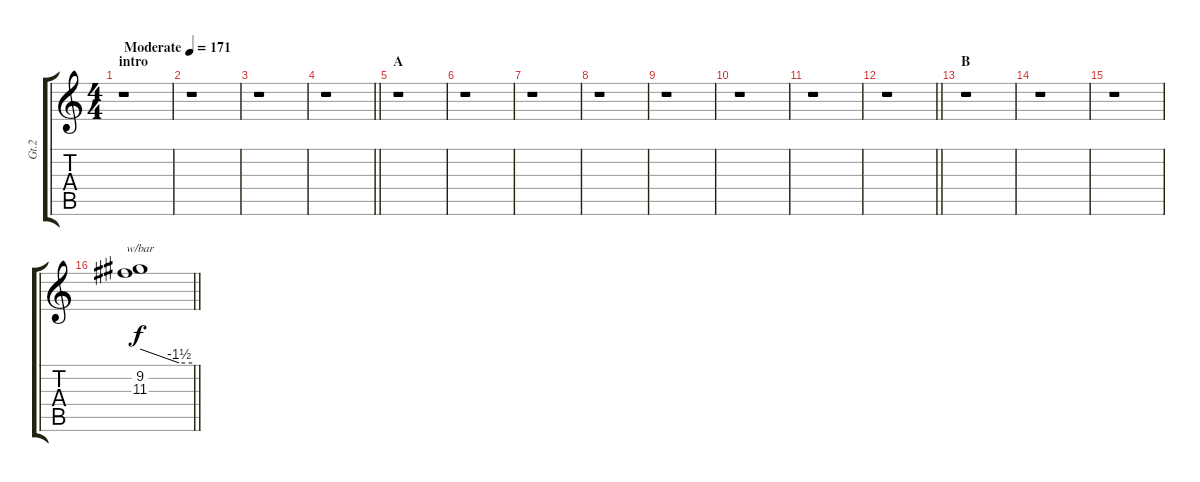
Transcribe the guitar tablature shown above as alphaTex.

\track ("Gt.2" "Gt.2") {instrument overdrivenguitar}
\staff {score tabs}
\tuning (E4 B3 G3 D3 A2 E2) {hide}
\ts (4 4)
\section ("" "intro")
\tempo (171 "Moderate")
\clef g2
\ks c
r.1{dy f instrument overdrivenguitar} |
r.1 |
r.1 |
\barLineRight lightlight
r.1 |
\section ("" "A")
r.1 |
r.1 |
r.1 |
r.1 |
r.1 |
r.1 |
r.1 |
\barLineRight lightlight
r.1 |
\section ("" "B")
r.1 |
r.1 |
r.1 |
\barLineRight lightlight
(9.2 11.3).1{tbe (custom default 0 0 45 -6 60 -6)}
